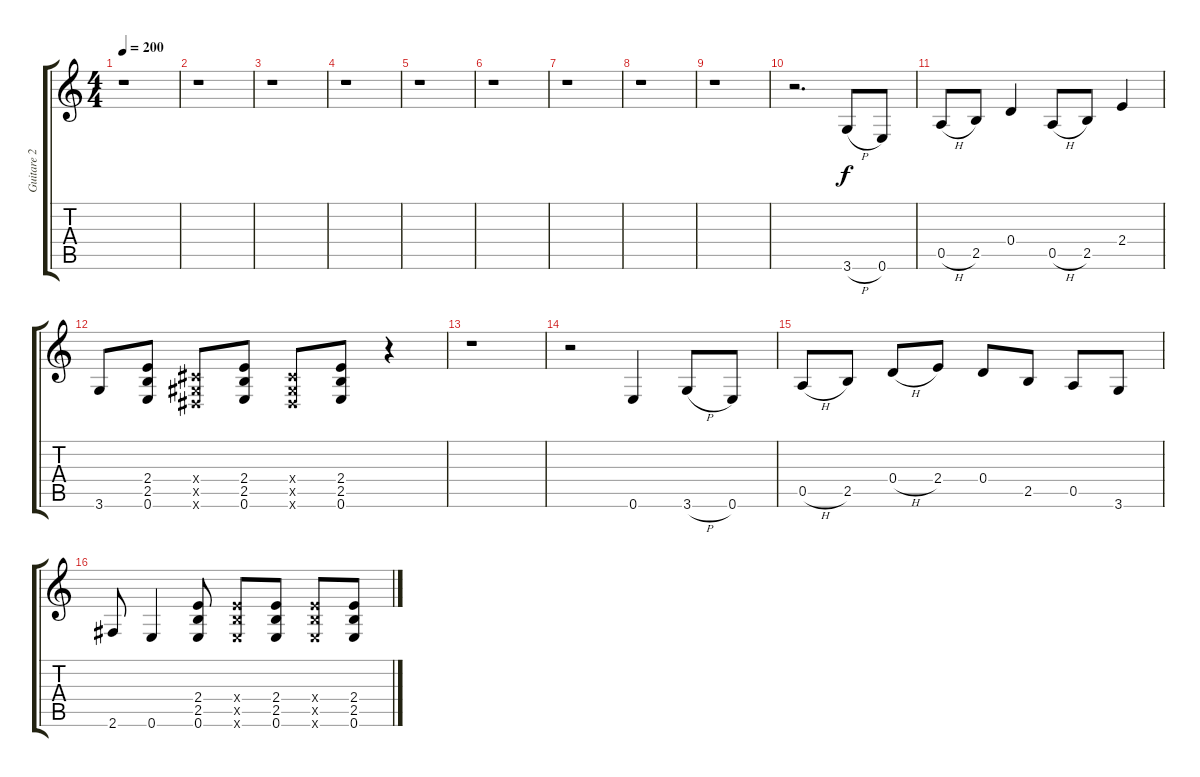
\track ("Guitare 2" "Guitare 2") {instrument overdrivenguitar}
\staff {score tabs}
\tuning (E4 B3 G3 D3 A2 E2) {hide}
\ts (4 4)
\tempo 200
\clef g2
\ks c
r.1{dy f} |
r.1 |
r.1 |
r.1 |
r.1 |
r.1 |
r.1 |
r.1 |
r.1 |
r.2{d} 3.6{h}.8 0.6.8 |
0.5{h}.8 2.5.8 0.4.4 0.5{h}.8 2.5.8 2.4.4 |
3.6.8 (2.4 2.5 0.6).8 (-1.4{x} -1.5{x} -1.6{x}).8 (2.4 2.5 0.6).8 (-1.4{x} -1.5{x} -1.6{x}).8 (2.4 2.5 0.6).8 r.4 |
r.1 |
r.2 0.6.4 3.6{h}.8 0.6.8 |
0.5{h}.8 2.5.8 0.4{h}.8 2.4.8 0.4.8 2.5.8 0.5.8 3.6.8 |
2.6.8 0.6.4 (2.4 2.5 0.6).8 (2.4{x} 2.5{x} 0.6{x}).8 (2.4 2.5 0.6).8 (2.4{x} 2.5{x} 0.6{x}).8 (2.4 2.5 0.6).8
